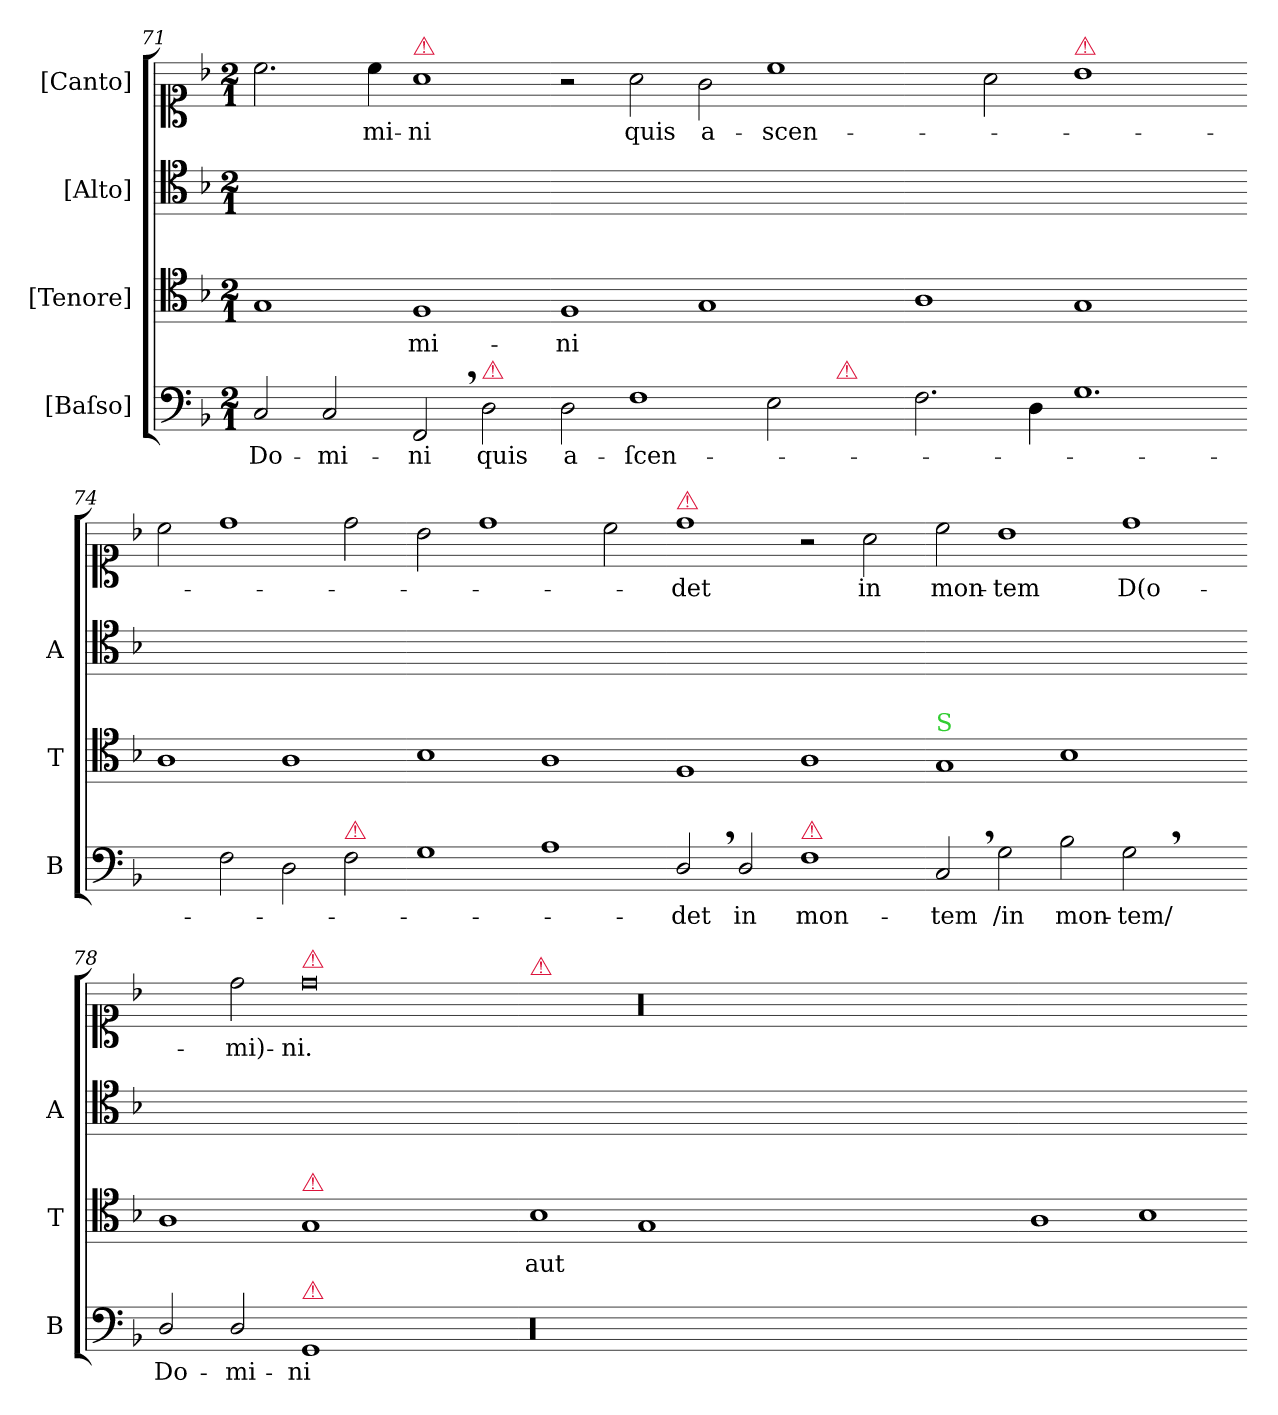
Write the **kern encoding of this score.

**kern	**text	**kern	**text	**kern	**kern	**text
*part4	*part4	*part3	*part3	*part2	*part1	*part1
*staff4	*staff4	*staff3	*staff3	*staff2	*staff1	*staff1
*I"[Baſso]	*	*I"[Tenore]	*	*I"[Alto]	*I"[Canto]	*
*I'B	*	*I'T	*	*I'A	*	*
*clefF4	*	*clefC4	*	*clefC4	*clefC1	*
*k[b-]	*	*k[b-]	*	*k[b-]	*k[b-]	*
*F:	*	*F:	*	*F:	*F:	*
*M2/1	*	*M2/1	*	*M2/1	*M2/1	*
=71	=71	=71	=71	=71	=71	=71
2C/	Do-	1G/	.	0ryy	2.cc\	.
2C/	-mi-	.	.	.	.	.
.	.	.	.	.	4cc\	-mi-
!	!	!	!	!	!LO:TX:a:color=crimson:t=⚠	!
2FF,/	-ni	1F/	-mi-	.	1a\	-ni
!LO:TX:a:color=crimson:t=⚠	!	!	!	!	!	!
2D\	quis	.	.	.	.	.
=72-	=72-	=72-	=72-	=72-	=72-	=72-
2D\	a-	1F/	-ni	0ryy	2r	.
1F\	-ſcen-	.	.	.	2a\	quis
.	.	1G/	.	.	2g\	a-
2E\	.	.	.	.	1cc\	-scen-
!LO:TX:a:color=crimson:t=⚠	!	!	!	!	!	!
2ryy	.	2ryy	.	2ryy	.	.
=73-	=73-	=73-	=73-	=73-	=73-	=73-
2.F\	.	1A\	.	0ryy	2ryy	.
.	.	.	.	.	2a\	.
4D\	.	.	.	.	.	.
!	!	!	!	!	!LO:TX:a:color=crimson:t=⚠	!
1.G\	.	1G/	.	.	1b-\	.
.	.	2ryy	.	2ryy	2ryy	.
=74-	=74-	=74-	=74-	=74-	=74-	=74-
2ryy	.	1A\	.	0ryy	2cc\	.
2F\	.	.	.	.	1dd\	.
2D\	.	1A\	.	.	.	.
!LO:TX:a:color=crimson:t=⚠	!	!	!	!	!	!
2F\	.	.	.	.	2dd\	.
=75-	=75-	=75-	=75-	=75-	=75-	=75-
1G\	.	1B-\	.	0ryy	2b-\	.
.	.	.	.	.	1dd\	.
1A\	.	1A\	.	.	.	.
.	.	.	.	.	2cc\	.
=76-	=76-	=76-	=76-	=76-	=76-	=76-
!	!	!	!	!	!LO:TX:a:color=crimson:t=⚠	!
2D,/	-det	1F/	.	0ryy	1dd\	-det
2D/	in	.	.	.	.	.
!LO:TX:a:color=crimson:t=⚠	!	!	!	!	!	!
1F\	mon-	1A\	.	.	2r	.
.	.	.	.	.	2a\	in
=77-	=77-	=77-	=77-	=77-	=77-	=77-
!	!	!LO:TX:a:color=limegreen:t=S	!	!	!	!
2C,/	-tem	1G/	.	0ryy	2cc\	mon-
2G\	/in	.	.	.	1b-\	-tem
2B-\	mon-	1B-\	.	.	.	.
2G,\	-tem/	.	.	.	1dd\	D(o-
2ryy	.	2ryy	.	2ryy	.	.
=78-	=78-	=78-	=78-	=78-	=78-	=78-
2D/	Do-	1A\	.	0ryy	2ryy	.
2D/	-mi-	.	.	.	2dd\	-mi)-
!	!	!	!	!	!LO:TX:a:color=crimson:t=⚠	!
!	!	!LO:TX:a:color=crimson:t=⚠	!	!	!	!
!LO:TX:a:color=crimson:t=⚠	!	!	!	!	!	!
1GG/	-ni	1G/	.	.	0dd\	-ni.
1ryy	.	1ryy	.	1ryy	.	.
=79-	=79-	=79-	=79-	=79-	=79-	=79-
!	!	!	!	!	!LO:TX:a:color=crimson:t=⚠	!
00r	.	1B-\	aut	0ryy	1ryy	.
.	.	1G/	.	.	00r	.
.	.	0.ryy	.	0.ryy	.	.
1ryy	.	.	.	.	.	.
=80-	=80-	=80-	=80-	=80-	=80-	=80-
0ryy	.	1A\	.	0ryy	0ryy	.
.	.	1B-\	.	.	.	.
=-	=-	=-	=-	=-	=-	=-
*-	*-	*-	*-	*-	*-	*-
